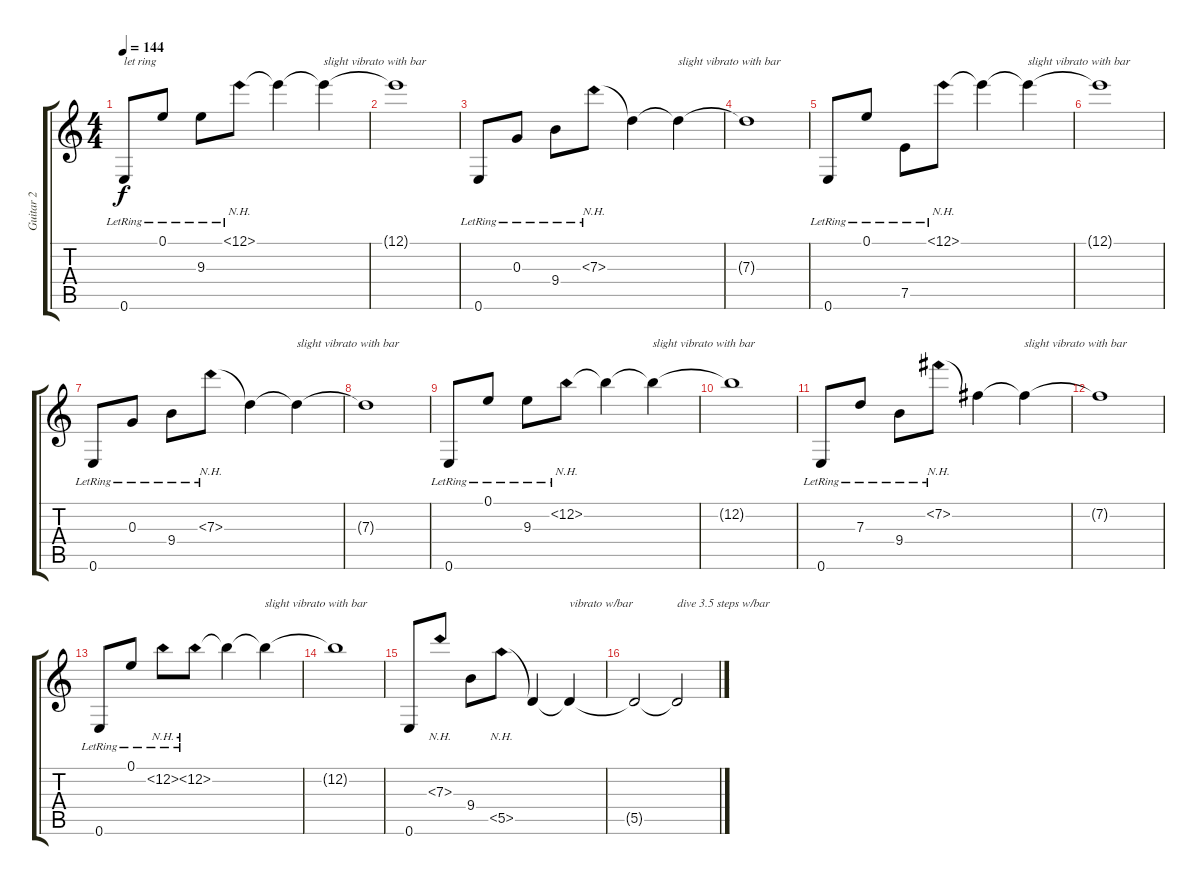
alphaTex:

\track ("Guitar 2" "Guitar 2") {instrument overdrivenguitar}
\staff {score tabs}
\tuning (E4 B3 G3 D3 A2 E2) {hide}
\ts (4 4)
\tempo 144
\clef g2
\ks c
0.6{lr}.8{txt "let ring" dy f} 0.1{lr}.8 9.3{lr}.8 12.1{nh lr}.8 12.1{t}.4 12.1{t}.4{txt "slight vibrato with bar"} |
12.1{t}.1 |
0.6{lr}.8 0.3{lr}.8 9.4{lr}.8 7.3{nh lr}.8 7.3{t}.4 7.3{t}.4{txt "slight vibrato with bar"} |
7.3{t}.1 |
0.6{lr}.8 0.1{lr}.8 7.5{lr}.8 12.1{nh lr}.8 12.1{t}.4 12.1{t}.4{txt "slight vibrato with bar"} |
12.1{t}.1 |
0.6{lr}.8 0.3{lr}.8 9.4{lr}.8 7.3{nh lr}.8 7.3{t}.4 7.3{t}.4{txt "slight vibrato with bar"} |
7.3{t}.1 |
0.6{lr}.8 0.1{lr}.8 9.3{lr}.8 12.2{nh lr}.8 12.2{t}.4 12.2{t}.4{txt "slight vibrato with bar"} |
12.2{t}.1 |
0.6{lr}.8 7.3{lr}.8 9.4{lr}.8 7.2{nh lr}.8 7.2{t}.4 7.2{t}.4{txt "slight vibrato with bar"} |
7.2{t}.1 |
0.6{lr}.8 0.1{lr}.8 12.2{nh lr}.8 12.2{nh lr}.8 12.2{t}.4 12.2{t}.4{txt "slight vibrato with bar"} |
12.2{t}.1 |
0.6.8 7.3{nh}.8 9.4.8 5.5{nh}.8 5.5{t}.4 5.5{t}.4{txt "vibrato w/bar"} |
5.5{t}.2 5.5{t}.2{txt "dive 3.5 steps w/bar"}
